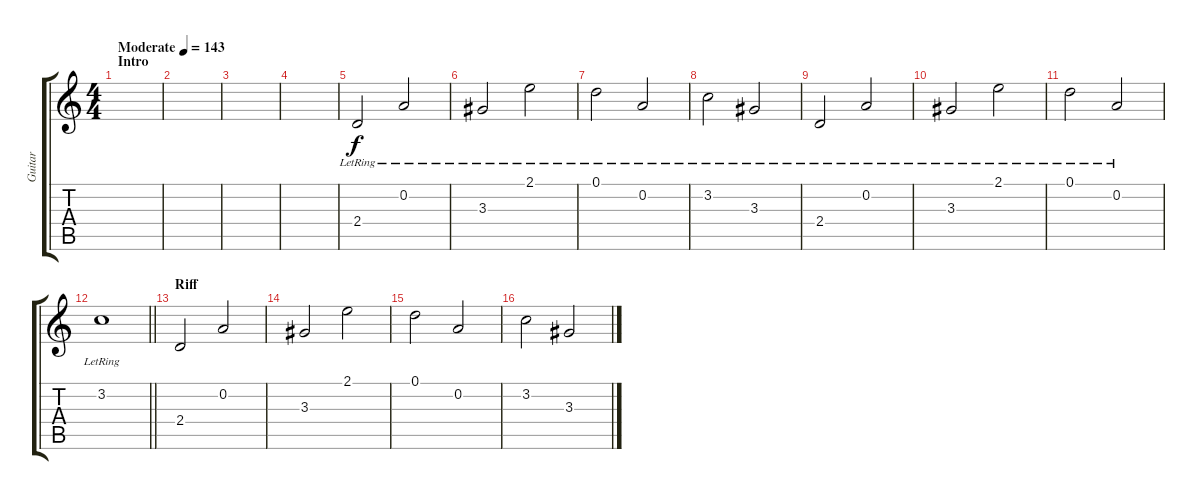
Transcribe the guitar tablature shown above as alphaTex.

\track ("Guitar" "Guitar") {instrument electricguitarclean}
\staff {score tabs}
\tuning (D4 A3 F3 C3 G2 D2) {hide}
\ts (4 4)
\section ("" "Intro")
\tempo (143 "Moderate")
\clef g2
\ks c
|
|
|
|
2.4{lr}.2 0.2{lr}.2 |
3.3{lr}.2 2.1{lr}.2 |
0.1{lr}.2 0.2{lr}.2 |
3.2{lr}.2 3.3{lr}.2 |
2.4{lr}.2 0.2{lr}.2 |
3.3{lr}.2 2.1{lr}.2 |
0.1{lr}.2 0.2{lr}.2 |
\barLineRight lightlight
3.2{lr}.1 |
\section ("" "Riff")
2.4.2 0.2.2 |
3.3.2 2.1.2 |
0.1.2 0.2.2 |
3.2.2 3.3.2
